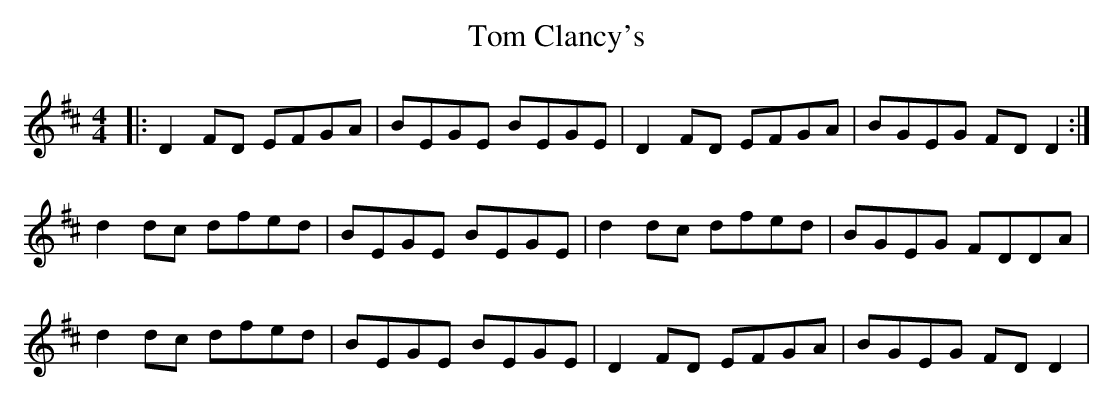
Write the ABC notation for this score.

X:1
T: Tom Clancy's
M: 4/4
L: 1/8
K: Dmaj
|:D2 FD EFGA|BEGE BEGE|D2 FD EFGA|BGEG FD D2:|
d2 dc dfed|BEGE BEGE|d2 dc dfed|BGEG FDDA|
d2 dc dfed|BEGE BEGE|D2 FD EFGA|BGEG FD D2|
